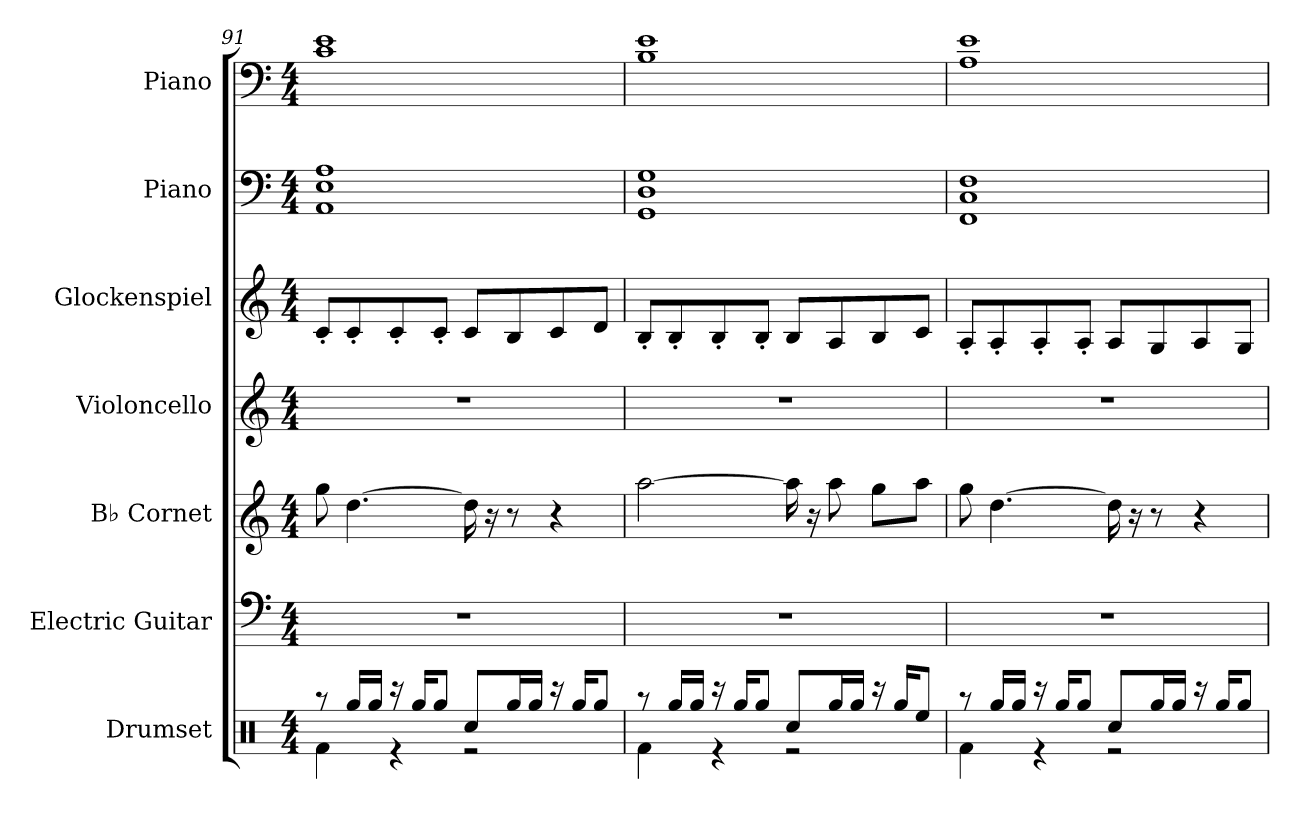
**kern	**kern	**kern	**kern	**kern	**kern	**kern
*part7	*part6	*part5	*part4	*part3	*part2	*part1
*staff7	*staff6	*staff5	*staff4	*staff3	*staff2	*staff1
*I"Drumset	*I"Electric Guitar	*I"B♭ Cornet	*I"Violoncello	*I"Glockenspiel	*I"Piano	*I"Piano
*I'Drs.	*I'El. Guit.	*I'B♭ Cnt.	*I'Vc.	*I'Glk.	*I'Pno.	*I'Pno.
!!LO:PB:g=z
*clefX	*clefF5	*clefG2	*clefG2	*clefG2	*clefF4	*clefF4
*	*	*ITrd1c2	*	*ITrd-14c-24	*	*
*k[]	*k[]	*k[b-e-]	*k[]	*k[]	*k[]	*k[]
*M4/4	*M4/4	*M4/4	*M4/4	*M4/4	*M4/4	*M4/4
=91	=91	=91	=91	=91	=91	=91
*^	*	*	*	*	*	*
8r	4Rf\	1r	8ff\	1r	8ccc'/L	1AA 1E 1A	1c 1e
16Rgg/LL	.	.	[4.cc\	.	8ccc'/	.	.
16Rgg/JJ	.	.	.	.	.	.	.
16r	4r	.	.	.	8ccc'/	.	.
16Rgg/KL	.	.	.	.	.	.	.
8Rgg/J	.	.	.	.	8ccc'/J	.	.
8Rcc/L	2r	.	16cc\]	.	8ccc/L	.	.
.	.	.	16r	.	.	.	.
16Rgg/L	.	.	8r	.	8bb/	.	.
16Rgg/JJ	.	.	.	.	.	.	.
16r	.	.	4r	.	8ccc/	.	.
16Rgg/KL	.	.	.	.	.	.	.
8Rgg/J	.	.	.	.	8ddd/J	.	.
=92	=92	=92	=92	=92	=92	=92	=92
8r	4Rf\	1r	[2gg\	1r	8bb'/L	1GG 1D 1G	1B 1e
16Rgg/LL	.	.	.	.	8bb'/	.	.
16Rgg/JJ	.	.	.	.	.	.	.
16r	4r	.	.	.	8bb'/	.	.
16Rgg/KL	.	.	.	.	.	.	.
8Rgg/J	.	.	.	.	8bb'/J	.	.
8Rcc/L	2r	.	16gg\]	.	8bb/L	.	.
.	.	.	16r	.	.	.	.
16Rgg/L	.	.	8gg\	.	8aa/	.	.
16Rgg/JJ	.	.	.	.	.	.	.
16r	.	.	8ff\L	.	8bb/	.	.
16Rgg/KL	.	.	.	.	.	.	.
8Ree/J	.	.	8gg\J	.	8ccc/J	.	.
=93	=93	=93	=93	=93	=93	=93	=93
8r	4Rf\	1r	8ff\	1r	8aa'/L	1FF 1C 1F	1A 1e
16Rgg/LL	.	.	[4.cc\	.	8aa'/	.	.
16Rgg/JJ	.	.	.	.	.	.	.
16r	4r	.	.	.	8aa'/	.	.
16Rgg/KL	.	.	.	.	.	.	.
8Rgg/J	.	.	.	.	8aa'/J	.	.
8Rcc/L	2r	.	16cc\]	.	8aa/L	.	.
.	.	.	16r	.	.	.	.
16Rgg/L	.	.	8r	.	8gg/	.	.
16Rgg/JJ	.	.	.	.	.	.	.
16r	.	.	4r	.	8aa/	.	.
16Rgg/KL	.	.	.	.	.	.	.
8Rgg/J	.	.	.	.	8gg/J	.	.
*v	*v	*	*	*	*	*	*
=	=	=	=	=	=	=
*-	*-	*-	*-	*-	*-	*-
